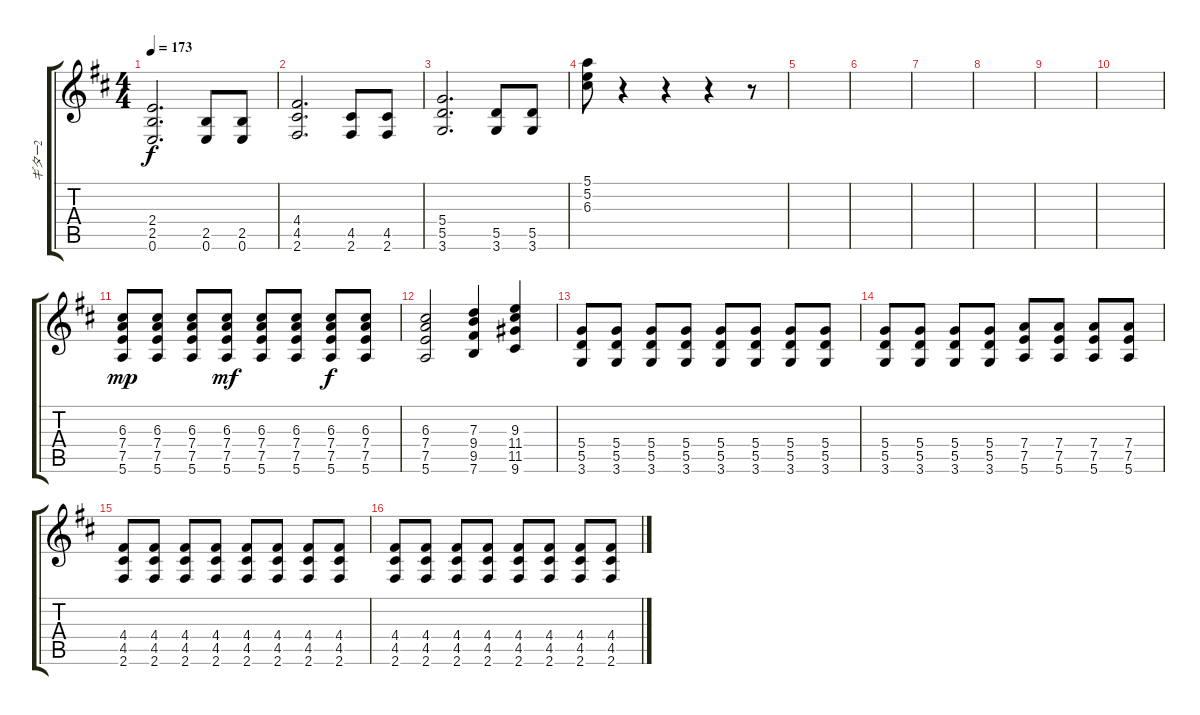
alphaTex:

\track ("ギター2" "ギター2") {mute instrument distortionguitar}
\staff {score tabs}
\tuning (E4 B3 G3 D3 A2 E2) {hide}
\ts (4 4)
\tempo 173
\clef g2
\ks d
(2.4 2.5 0.6).2{d dy f} (2.5 0.6).8 (2.5 0.6).8 |
(4.4 4.5 2.6).2{d} (4.5 2.6).8 (4.5 2.6).8 |
(5.4 5.5 3.6).2{d} (5.5 3.6).8 (5.5 3.6).8 |
(5.1 5.2 6.3).8 r.4 r.4 r.4 r.8 |
|
|
|
|
|
|
(6.3 7.4 7.5 5.6).8{dy mp} (6.3 7.4 7.5 5.6).8 (6.3 7.4 7.5 5.6).8 (6.3 7.4 7.5 5.6).8{dy mf} (6.3 7.4 7.5 5.6).8 (6.3 7.4 7.5 5.6).8 (6.3 7.4 7.5 5.6).8{dy f} (6.3 7.4 7.5 5.6).8 |
(6.3 7.4 7.5 5.6).2 (7.3 9.4 9.5 7.6).4 (9.3 11.4 11.5 9.6).4 |
(5.4 5.5 3.6).8{volume 10} (5.4 5.5 3.6).8 (5.4 5.5 3.6).8 (5.4 5.5 3.6).8 (5.4 5.5 3.6).8 (5.4 5.5 3.6).8 (5.4 5.5 3.6).8 (5.4 5.5 3.6).8 |
(5.4 5.5 3.6).8 (5.4 5.5 3.6).8 (5.4 5.5 3.6).8 (5.4 5.5 3.6).8 (7.4 7.5 5.6).8 (7.4 7.5 5.6).8 (7.4 7.5 5.6).8 (7.4 7.5 5.6).8 |
(4.4 4.5 2.6).8 (4.4 4.5 2.6).8 (4.4 4.5 2.6).8 (4.4 4.5 2.6).8 (4.4 4.5 2.6).8 (4.4 4.5 2.6).8 (4.4 4.5 2.6).8 (4.4 4.5 2.6).8 |
(4.4 4.5 2.6).8 (4.4 4.5 2.6).8 (4.4 4.5 2.6).8 (4.4 4.5 2.6).8 (4.4 4.5 2.6).8 (4.4 4.5 2.6).8 (4.4 4.5 2.6).8 (4.4 4.5 2.6).8
